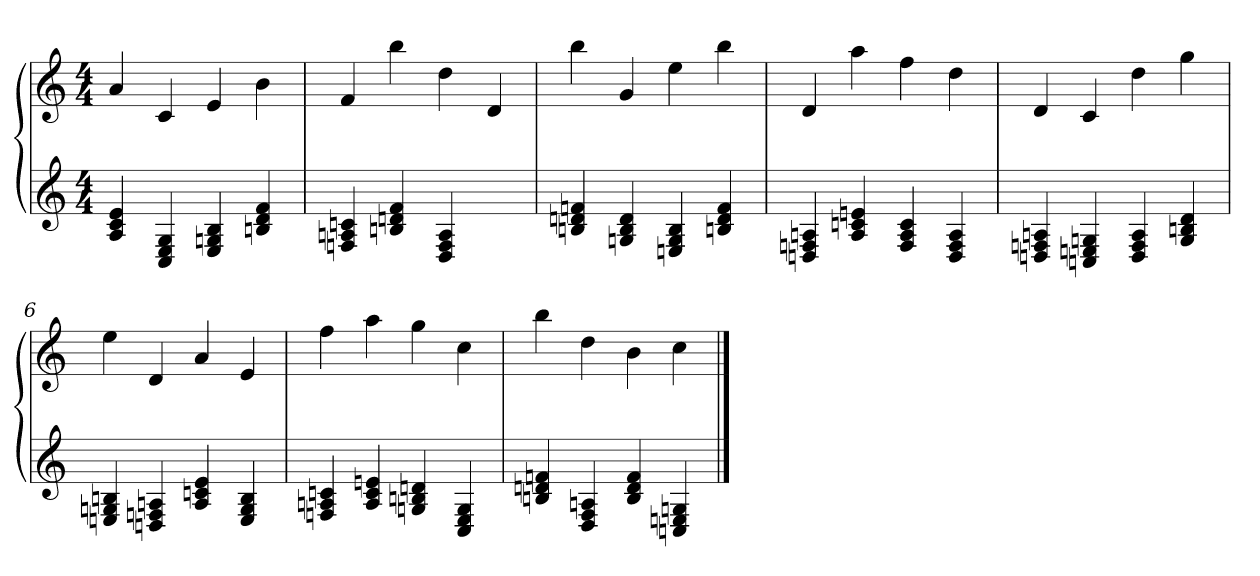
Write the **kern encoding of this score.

**kern	**kern
*part2	*part1
*staff2	*staff1
*clefG2	*clefG2
*k[]	*k[]
*C:	*C:
*M4/4	*M4/4
*MM100	*MM100
=1	=1
4A 4c 4e	4a
4C 4E 4G	4c
4E 4Gn 4B	4e
4Bn 4d 4f	4b
=2	=2
4Fn 4An 4cn	4f
4Bn 4dn 4f	4bb
4D 4F 4A	4dd
4ryy	4d
=3	=3
4Bn 4dn 4fn	4bb
4Gn 4B 4d	4g
4En 4G 4B	4ee
4Bn 4d 4f	4bb
=4	=4
4Dn 4Fn 4An	4d
4A 4cn 4en	4aa
4F 4A 4c	4ff
4D 4F 4A	4dd
=5	=5
4Dn 4Fn 4An	4d
4Cn 4En 4Gn	4c
4D 4F 4A	4dd
4G 4Bn 4d	4gg
=6	=6
4En 4Gn 4Bn	4ee
4Dn 4Fn 4An	4d
4A 4cn 4e	4a
4E 4G 4B	4e
=7	=7
4Fn 4An 4cn	4ff
4A 4c 4en	4aa
4Gn 4Bn 4dn	4gg
4C 4E 4G	4cc
=8	=8
4Bn 4dn 4fn	4bb
4D 4F 4An	4dd
4B 4d 4f	4b
4Cn 4En 4Gn	4cc
==	==
*-	*-
